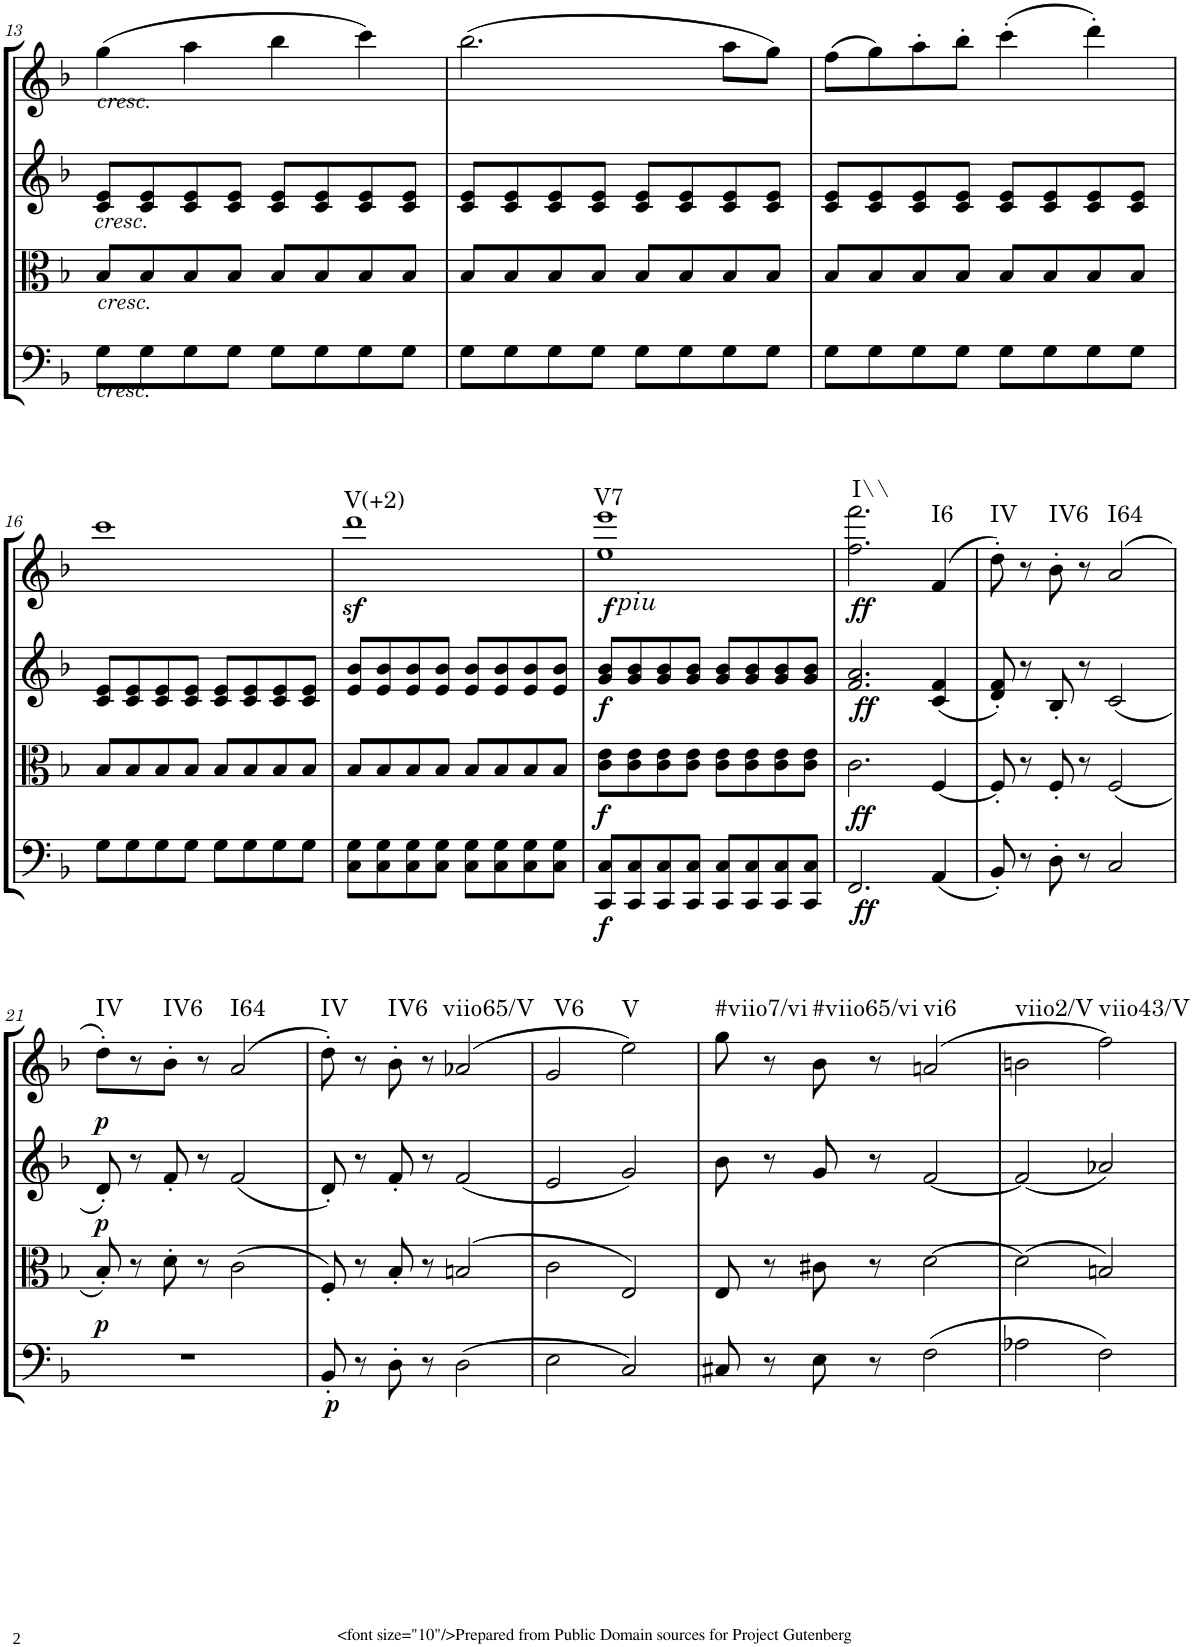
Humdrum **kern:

**kern	**dynam	**kern	**dynam	**kern	**dynam	**kern	**dynam	**harte
*part4	*part4	*part3	*part3	*part2	*part2	*part1	*part1	*part1
*staff4	*staff4	*staff3	*staff3	*staff2	*staff2	*staff1	*staff1	*
*I"Cello	*	*I"Viola	*	*I"2nd Violin	*	*I"1st Violin	*	*
*	*	*I'Vla	*	*I'Vln	*	*I'Vln	*	*
!!LO:PB:g=z
*clefF4	*	*clefC3	*	*clefG2	*	*clefG2	*	*
*k[b-]	*	*k[b-]	*	*k[b-]	*	*k[b-]	*	*
*M4/4	*	*M4/4	*	*M4/4	*	*M4/4	*	*
*met(c)	*	*met(c)	*	*met(c)	*	*met(c)	*	*
=13	=13	=13	=13	=13	=13	=13	=13	=13
!	!	!	!	!	!	!LO:TX:a:i:t=cresc.	!	!
!	!	!	!	!LO:TX:b:i:t=cresc.	!	!	!	!
!	!	!LO:TX:b:i:t=cresc.	!	!	!	!	!	!
!LO:TX:a:i:t=cresc.	!	!	!	!	!	!	!	!
8G\L	.	8B-/L	.	8c/ 8e/L	.	(4gg\	.	.
8G\	.	8B-/	.	8c/ 8e/	.	.	.	.
8G\	.	8B-/	.	8c/ 8e/	.	4aa\	.	.
8G\J	.	8B-/J	.	8c/ 8e/J	.	.	.	.
8G\L	.	8B-/L	.	8c/ 8e/L	.	4bb-\	.	.
8G\	.	8B-/	.	8c/ 8e/	.	.	.	.
8G\	.	8B-/	.	8c/ 8e/	.	4ccc\)	.	.
8G\J	.	8B-/J	.	8c/ 8e/J	.	.	.	.
=14	=14	=14	=14	=14	=14	=14	=14	=14
8G\L	.	8B-/L	.	8c/ 8e/L	.	(2.bb-\	.	.
8G\	.	8B-/	.	8c/ 8e/	.	.	.	.
8G\	.	8B-/	.	8c/ 8e/	.	.	.	.
8G\J	.	8B-/J	.	8c/ 8e/J	.	.	.	.
8G\L	.	8B-/L	.	8c/ 8e/L	.	.	.	.
8G\	.	8B-/	.	8c/ 8e/	.	.	.	.
8G\	.	8B-/	.	8c/ 8e/	.	8aa\L	.	.
8G\J	.	8B-/J	.	8c/ 8e/J	.	8gg\J)	.	.
=15	=15	=15	=15	=15	=15	=15	=15	=15
8G\L	.	8B-/L	.	8c/ 8e/L	.	(8ff\L	.	.
8G\	.	8B-/	.	8c/ 8e/	.	8gg\)	.	.
8G\	.	8B-/	.	8c/ 8e/	.	8aa'\	.	.
8G\J	.	8B-/J	.	8c/ 8e/J	.	8bb-'\J	.	.
8G\L	.	8B-/L	.	8c/ 8e/L	.	(4ccc'\	.	.
8G\	.	8B-/	.	8c/ 8e/	.	.	.	.
8G\	.	8B-/	.	8c/ 8e/	.	4ddd'\)	.	.
8G\J	.	8B-/J	.	8c/ 8e/J	.	.	.	.
!!LO:LB:g=z
=16	=16	=16	=16	=16	=16	=16	=16	=16
8G\L	.	8B-/L	.	8c/ 8e/L	.	1ccc	.	.
8G\	.	8B-/	.	8c/ 8e/	.	.	.	.
8G\	.	8B-/	.	8c/ 8e/	.	.	.	.
8G\J	.	8B-/J	.	8c/ 8e/J	.	.	.	.
8G\L	.	8B-/L	.	8c/ 8e/L	.	.	.	.
8G\	.	8B-/	.	8c/ 8e/	.	.	.	.
8G\	.	8B-/	.	8c/ 8e/	.	.	.	.
8G\J	.	8B-/J	.	8c/ 8e/J	.	.	.	.
=17	=17	=17	=17	=17	=17	=17	=17	=17
!	!	!	!	!	!	!	!LO:DY:b	!LO:H:kt=V(+2)
8C\ 8G\L	.	8B-/L	.	8e/ 8b-/L	.	1ddd	sf	N
8C\ 8G\	.	8B-/	.	8e/ 8b-/	.	.	.	.
8C\ 8G\	.	8B-/	.	8e/ 8b-/	.	.	.	.
8C\ 8G\J	.	8B-/J	.	8e/ 8b-/J	.	.	.	.
8C\ 8G\L	.	8B-/L	.	8e/ 8b-/L	.	.	.	.
8C\ 8G\	.	8B-/	.	8e/ 8b-/	.	.	.	.
8C\ 8G\	.	8B-/	.	8e/ 8b-/	.	.	.	.
8C\ 8G\J	.	8B-/J	.	8e/ 8b-/J	.	.	.	.
=18	=18	=18	=18	=18	=18	=18	=18	=18
!	!	!	!	!	!	!LO:TX:b:i:t=piu	!	!
!	!LO:DY:b	!	!	!	!	!	!	!
!	!LO:DY:n=1:a	!	!	!	!LO:DY:a	!	!	!
!	!	!	!	!	!LO:DY:n=1:b	!	!	!LO:H:kt=V7
8CC/ 8C/L	f f	8c\ 8e\L	.	8g/ 8b-/L	f f	1ee 1eee	.	N
8CC/ 8C/	.	8c\ 8e\	.	8g/ 8b-/	.	.	.	.
8CC/ 8C/	.	8c\ 8e\	.	8g/ 8b-/	.	.	.	.
8CC/ 8C/J	.	8c\ 8e\J	.	8g/ 8b-/J	.	.	.	.
8CC/ 8C/L	.	8c\ 8e\L	.	8g/ 8b-/L	.	.	.	.
8CC/ 8C/	.	8c\ 8e\	.	8g/ 8b-/	.	.	.	.
8CC/ 8C/	.	8c\ 8e\	.	8g/ 8b-/	.	.	.	.
8CC/ 8C/J	.	8c\ 8e\J	.	8g/ 8b-/J	.	.	.	.
=19	=19	=19	=19	=19	=19	=19	=19	=19
!	!LO:DY:b	!	!LO:DY:b	!	!LO:DY:b	!	!LO:DY:b	!LO:H:kt=I\\
2.FF/	ff	2.c\	ff	2.f/ 2.a/	ff	2.ff\ 2.fff\	ff	N
!	!	!	!	!	!	!	!	!LO:H:kt=I6
(4AA/	.	[4F/	.	(4c/ 4f/	.	(4f/	.	N
=20	=20	=20	=20	=20	=20	=20	=20	=20
!	!	!	!	!	!	!	!	!LO:H:kt=IV
8BB-'/)	.	8F'/]	.	8d/' 8f/')	.	8dd'\)	.	N
8r	.	8r	.	8r	.	8r	.	.
!	!	!	!	!	!	!	!	!LO:H:kt=IV6
8D'\	.	8F'/	.	8B-'/	.	8b-'\	.	N
8r	.	8r	.	8r	.	8r	.	.
!	!	!	!	!	!	!	!	!LO:H:kt=I64
2C/	.	(2F/	.	(2c/	.	(>2a/	.	N
!!LO:LB:g=z
=21	=21	=21	=21	=21	=21	=21	=21	=21
!	!	!	!LO:DY:b	!	!LO:DY:b	!	!LO:DY:b	!LO:H:kt=IV
1r	.	8B-'/)	p	8d'/)	p	8dd'\L)	p	N
.	.	8r	.	8r	.	8r	.	.
!	!	!	!	!	!	!	!	!LO:H:kt=IV6
.	.	8d'\	.	8f'/	.	8b-'\J	.	N
.	.	8r	.	8r	.	8r	.	.
!	!	!	!	!	!	!	!	!LO:H:kt=I64
.	.	(2c\	.	(2f/	.	(>2a/	.	N
=22	=22	=22	=22	=22	=22	=22	=22	=22
!	!LO:DY:b	!	!	!	!	!	!	!LO:H:kt=IV
8BB-'/	p	8F'/)	.	8d'/)	.	8dd'\)	.	N
8r	.	8r	.	8r	.	8r	.	.
!	!	!	!	!	!	!	!	!LO:H:kt=IV6
8D'\	.	8B-'/	.	8f'/	.	8b-'\	.	N
8r	.	8r	.	8r	.	8r	.	.
!	!	!	!	!	!	!	!	!LO:H:kt=viio65/V
(2D\	.	(2Bn/	.	(2f/	.	(2a-X/	.	N
=23	=23	=23	=23	=23	=23	=23	=23	=23
!	!	!	!	!	!	!	!	!LO:H:kt=V6
2E\	.	2c\	.	2e/	.	2g/	.	N
!	!	!	!	!	!	!	!	!LO:H:kt=V
2C/)	.	2E/)	.	2g/)	.	2ee\)	.	N
=24	=24	=24	=24	=24	=24	=24	=24	=24
!	!	!	!	!	!	!	!	!LO:H:kt=#viio7/vi
8C#X/	.	8E/	.	8b-\	.	8gg\	.	N
8r	.	8r	.	8r	.	8r	.	.
!	!	!	!	!	!	!	!	!LO:H:kt=#viio65/vi
8E\	.	8c#X\	.	8g/	.	8b-\	.	N
8r	.	8r	.	8r	.	8r	.	.
!	!	!	!	!	!	!	!	!LO:H:kt=vi6
(2F\	.	[2d\	.	[2f/	.	(>2an/	.	N
=25	=25	=25	=25	=25	=25	=25	=25	=25
!	!	!	!	!	!	!	!	!LO:H:kt=viio2/V
2A-X\	.	(2d\]	.	(2f/]	.	2bn\	.	N
!	!	!	!	!	!	!	!	!LO:H:kt=viio43/V
2F\)	.	2Bn/)	.	2a-X/)	.	2ff\)	.	N
=	=	=	=	=	=	=	=	=
*-	*-	*-	*-	*-	*-	*-	*-	*-
